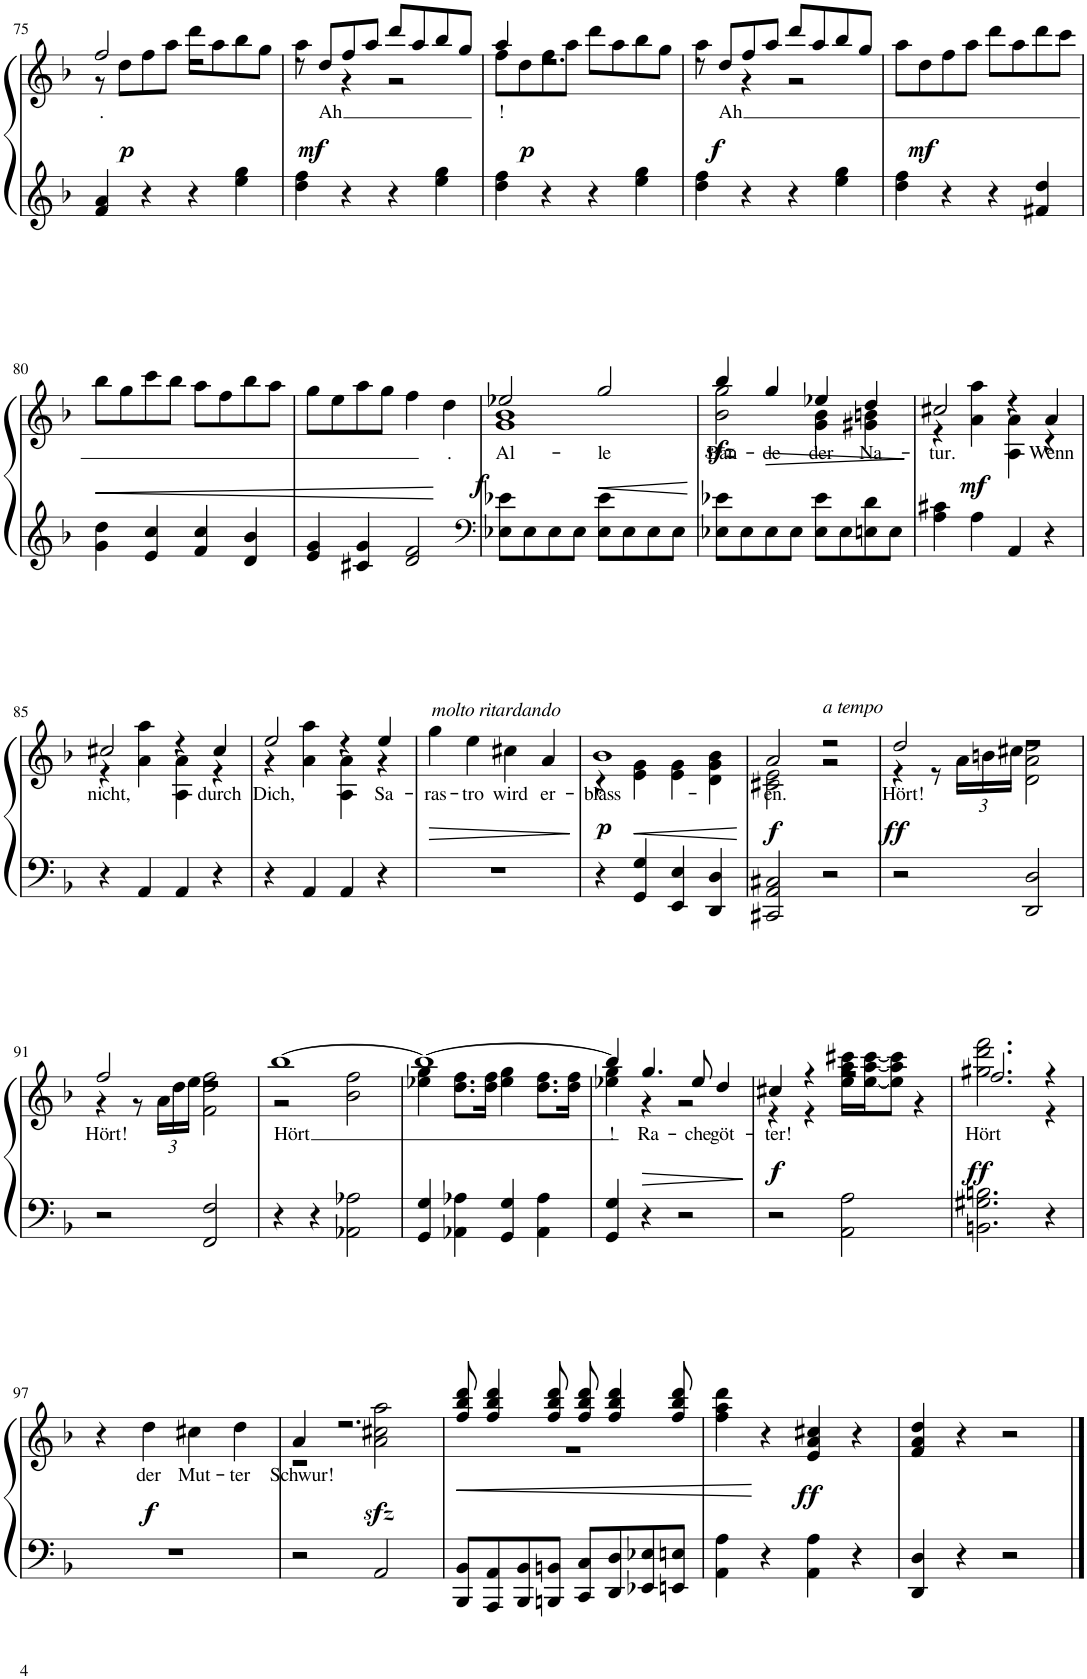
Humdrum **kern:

**kern	**kern	**text	**dynam
*part1	*part1	*part1	*part1
*staff2	*staff1	*staff1	*staff1/2
*I"Piano	*	*	*
*I'Pno.	*	*	*
!!LO:PB:g=z
*clefG2	*clefG2	*	*
*k[b-]	*k[b-]	*	*
*M4/4	*M4/4	*	*
=75	=75	=75	=75
!	!	!LO:LY:b	!
*	*^	*	*
4f/ 4a/	2ff/	8r	.	.
!	!	!	!	!LO:DY:b
.	.	8dd\L	.	p
4r	.	8ff\	.	.
.	.	8aa\J	.	.
4r	2r	8ddd\L	.	.
.	.	8aa\	.	.
4ee\ 4gg\	.	8bb-\	.	.
.	.	8gg\J	.	.
=76	=76	=76	=76	=76
4dd\ 4ff\	8r	4aa\	.	.
!	!	!	!LO:LY:b	!LO:DY:b
.	8dd/L	.	Ah	mf
4r	8ff/	4r	.	.
.	8aa/J	.	.	.
4r	8ddd/L	2r	.	.
.	8aa/	.	.	.
4ee\ 4gg\	8bb-/	.	.	.
.	8gg/J	.	.	.
=77	=77	=77	=77	=77
!	!	!	!LO:LY:b	!
4dd\ 4ff\	4aa/	8ff\L	\!	.
!	!	!	!	!LO:DY:b
.	.	8dd\	.	p
4r	2.r	8ff\	.	.
.	.	8aa\J	.	.
4r	.	8ddd\L	.	.
.	.	8aa\	.	.
4ee\ 4gg\	.	8bb-\	.	.
.	.	8gg\J	.	.
=78	=78	=78	=78	=78
4dd\ 4ff\	8r	4aa\	.	.
!	!	!	!LO:LY:b	!LO:DY:b
.	8dd/L	.	Ah	f
4r	8ff/	4r	.	.
.	8aa/J	.	.	.
4r	8ddd/L	2r	.	.
.	8aa/	.	.	.
4ee\ 4gg\	8bb-/	.	.	.
.	8gg/J	.	.	.
*	*v	*v	*	*
=79	=79	=79	=79
4dd\ 4ff\	8aa\L	.	.
!	!	!	!LO:DY:b
.	8dd\	.	mf
4r	8ff\	.	.
.	8aa\J	.	.
4r	8ddd\L	.	.
.	8aa\	.	.
4f#X/ 4dd/	8ddd\	.	.
.	8ccc\J	.	.
!!LO:LB:g=z
=80	=80	=80	=80
!	!	!	!LO:HP:b
4g\ 4dd\	8bb-\L	.	<
.	8gg\	.	.
4e/ 4cc/	8ccc\	.	.
.	8bb-\J	.	.
4f/ 4cc/	8aa\L	.	.
.	8ff\	.	.
4d/ 4b-/	8bb-\	.	.
.	8aa\J	.	.
=81	=81	=81	=81
4e/ 4g/	8gg\L	.	.
.	8ee\	.	.
4c#X/ 4g/	8aa\	.	.
.	8gg\J	.	.
2d/ 2f/	4ff\	.	.
!	!	!LO:LY:b	!LO:DY:n=1:b
.	4dd\	.	[ f
=82	=82	=82	=82
*clefF4	*	*	*
!	!	!LO:LY:b	!
*	*^	*	*
8E-X\ 8e-X\L	2ee-X/	1g 1b-	Al-	.
8E-\	.	.	.	.
8E-\	.	.	.	.
8E-\J	.	.	.	.
!	!	!	!LO:LY:b	!LO:HP:b
8E-\ 8e-\L	2gg/	.	-le	<
8E-\	.	.	.	.
8E-\	.	.	.	.
8E-\J	.	.	.	.
*	*v	*v	*	*
.	.	.	[
=83	=83	=83	=83
!	!	!LO:LY:b	!LO:DY:b
*	*^	*	*
8E-X\ 8e-X\L	4bb-/	2b-\ 2gg\	Ban-	sfz
8E-\	.	.	.	.
!	!	!	!LO:LY:b	!LO:HP:b
8E-\	4gg/	.	-de	>
8E-\J	.	.	.	.
!	!	!	!LO:LY:b	!
8E-\ 8e-\L	4ee-X/	4g\ 4b-\	der	.
8E-\	.	.	.	.
!	!	!	!LO:LY:b	!
8En\ 8d\	4dd/	4g#X\ 4bn\	Na-	.
8E\J	.	.	.	.
*	*v	*v	*	*
.	.	.	]
=84	=84	=84	=84
!	!	!LO:LY:b	!
*	*^	*	*
4A\ 4c#X\	2cc#X/	4r	-tur.	.
!	!	!	!	!LO:DY:b
4A\	.	4a\ 4aa\	.	mf
4AA/	4r	4A\ 4a\	.	.
!	!	!	!LO:LY:b	!
4r	4a/	4r	Wenn	.
!!LO:LB:g=z	!!
=85	=85	=85	=85	=85
!	!	!	!LO:LY:b	!
4r	2cc#X/	4r	nicht,	.
4AA/	.	4a\ 4aa\	.	.
4AA/	4r	4A\ 4a\	.	.
!	!	!	!LO:LY:b	!
4r	4cc#/	4r	durch	.
=86	=86	=86	=86	=86
!	!	!	!LO:LY:b	!
4r	2ee/	4r	Dich,	.
4AA/	.	4a\ 4aa\	.	.
4AA/	4r	4A\ 4a\	.	.
!	!	!	!LO:LY:b	!
4r	4ee/	4r	Sa-	.
=87	=87	=87	=87	=87
!	!LO:TX:a:i:t=molto ritardando	!	!	!
!	!	!	!LO:LY:b	!LO:HP:b
*	*v	*v	*	*
1r	4gg\	-ras-	>
!	!	!LO:LY:b	!
.	4ee\	-tro	.
!	!	!LO:LY:b	!
.	4cc#X\	wird	.
!	!	!LO:LY:b	!
.	4a/	er-	.
.	.	.	]
=88	=88	=88	=88
!	!	!LO:LY:b	!LO:DY:b
*	*^	*	*
4r	1b-	4r	-blass-	p
!	!	!	!	!LO:HP:b
4GG/ 4G/	.	4e\ 4g\	.	<
4EE/ 4E/	.	4e\ 4g\	.	.
4DD/ 4D/	.	4d\ 4g\ 4b-\	.	.
=89	=89	=89	=89	=89
!	!	!	!LO:LY:b	!LO:DY:b
2CC#X/ 2AA/ 2C#X/	2a/	2c#X\ 2e\	-en.	f
!	!LO:TX:a:i:t=a tempo	!	!	!
2r	2r	2r	.	.
=90	=90	=90	=90	=90
!	!	!	!LO:LY:b	!LO:DY:b
2r	2dd/	4r	Hört!	ff
.	.	8r	.	.
*	*	*Xbrackettup	*	*
.	.	24a\LL	.	.
.	.	24bn\	.	.
.	.	24cc#X\JJ	.	.
2DD/ 2D/	2r	2d\ 2a\ 2dd\	.	.
!!LO:LB:g=z	!!
=91	=91	=91	=91	=91
!	!	!	!LO:LY:b	!
2r	2ff/	4r	Hört!	.
.	.	8r	.	.
.	.	24a\LL	.	.
.	.	24dd\	.	.
.	.	24ee\JJ	.	.
2FF/ 2F/	2r	2f\ 2dd\ 2ff\	.	.
=92	=92	=92	=92	=92
!	!	!	!LO:LY:b	!
4r	[1bb-	2r	Hört	.
4r	.	.	.	.
2AA-X\ 2A-X\	.	2b-\ 2ff\	.	.
=93	=93	=93	=93	=93
4GG/ 4G/	1bb-_	4ee-X\ 4gg\	.	.
4AA-X\ 4A-X\	.	8.dd\ 8.ff\L	.	.
.	.	16dd\ 16ff\Jk	.	.
4GG/ 4G/	.	4ee-\ 4gg\	.	.
4AA-\ 4A-\	.	8.dd\ 8.ff\L	.	.
.	.	16dd\ 16ff\Jk	.	.
=94	=94	=94	=94	=94
!	!	!	!LO:LY:b	!
4GG/ 4G/	4bb-/]	4ee-X\ 4gg\	\!	.
!	!	!	!LO:LY:b	!LO:HP:b
4r	4.gg/	4r	Ra-	>
2r	.	2r	.	.
!	!	!	!LO:LY:b	!
.	8ee-/	.	-che-	.
!	!	!	!LO:LY:b	!
.	4dd/	.	-göt-	.
*	*v	*v	*	*
.	.	.	[
=95	=95	=95	=95
!	!	!LO:LY:b	!LO:DY:b
*	*^	*	*
2r	4cc#X/	4r	-ter!	f
.	4r	4r	.	.
2AA\ 2A\	2r	16ee\ 16aa\ 16ccc#X\LL	.	.
.	.	[16ee\ [16aa\ [16ccc#\J	.	.
.	.	8ee\] 8aa\] 8ccc#\]J	.	.
.	.	4r	.	.
=96	=96	=96	=96	=96
!	!	!	!LO:LY:b	!LO:DY:b
2.BBn\ 2.G#X\ 2.Bn\	2.ff/	2.gg#X\ 2.ddd\ 2.fff\	Hört	ff
4r	4r	4r	.	.
*	*v	*v	*	*
!!LO:LB:g=z
=97	=97	=97	=97
1r	4r	.	.
!	!	!LO:LY:b	!LO:DY:b
.	4dd\	der	f
!	!	!LO:LY:b	!
.	4cc#X\	Mut-	.
!	!	!LO:LY:b	!
.	4dd\	-ter	.
=98	=98	=98	=98
!	!	!LO:LY:b	!
*	*^	*	*
2r	4a/	2r	Schwur!	.
.	2.r	.	.	.
!	!	!	!	!LO:DY:b
2AA/	.	2a\ 2cc#X\ 2aa\	.	sfz
=99	=99	=99	=99	=99
8BBB-/ 8BB-/L	8ff/ 8bb-/ 8ddd/	1r	.	.
8AAA/ 8AA/	4ff/ 4bb-/ 4ddd/	.	.	.
8BBB-/ 8BB-/	.	.	.	.
8BBBn/ 8BBn/J	8ff/ 8bb-/ 8ddd/	.	.	.
8CC/ 8C/L	8ff/ 8bb-/ 8ddd/	.	.	.
8DD/ 8D/	4ff/ 4bb-/ 4ddd/	.	.	.
8EE-X/ 8E-X/	.	.	.	.
8EEn/ 8En/J	8ff/ 8bb-/ 8ddd/	.	.	.
*	*v	*v	*	*
=100	=100	=100	=100
4AA\ 4A\	4ff\ 4aa\ 4ddd\	.	.
4r	4r	.	]
!	!	!	!LO:DY:b
4AA\ 4A\	4e/ 4a/ 4cc#X/	.	ff
4r	4r	.	.
=101	=101	=101	=101
4DD/ 4D/	4f/ 4a/ 4dd/	.	.
4r	4r	.	.
2r	2r	.	.
==	==	==	==
*-	*-	*-	*-
